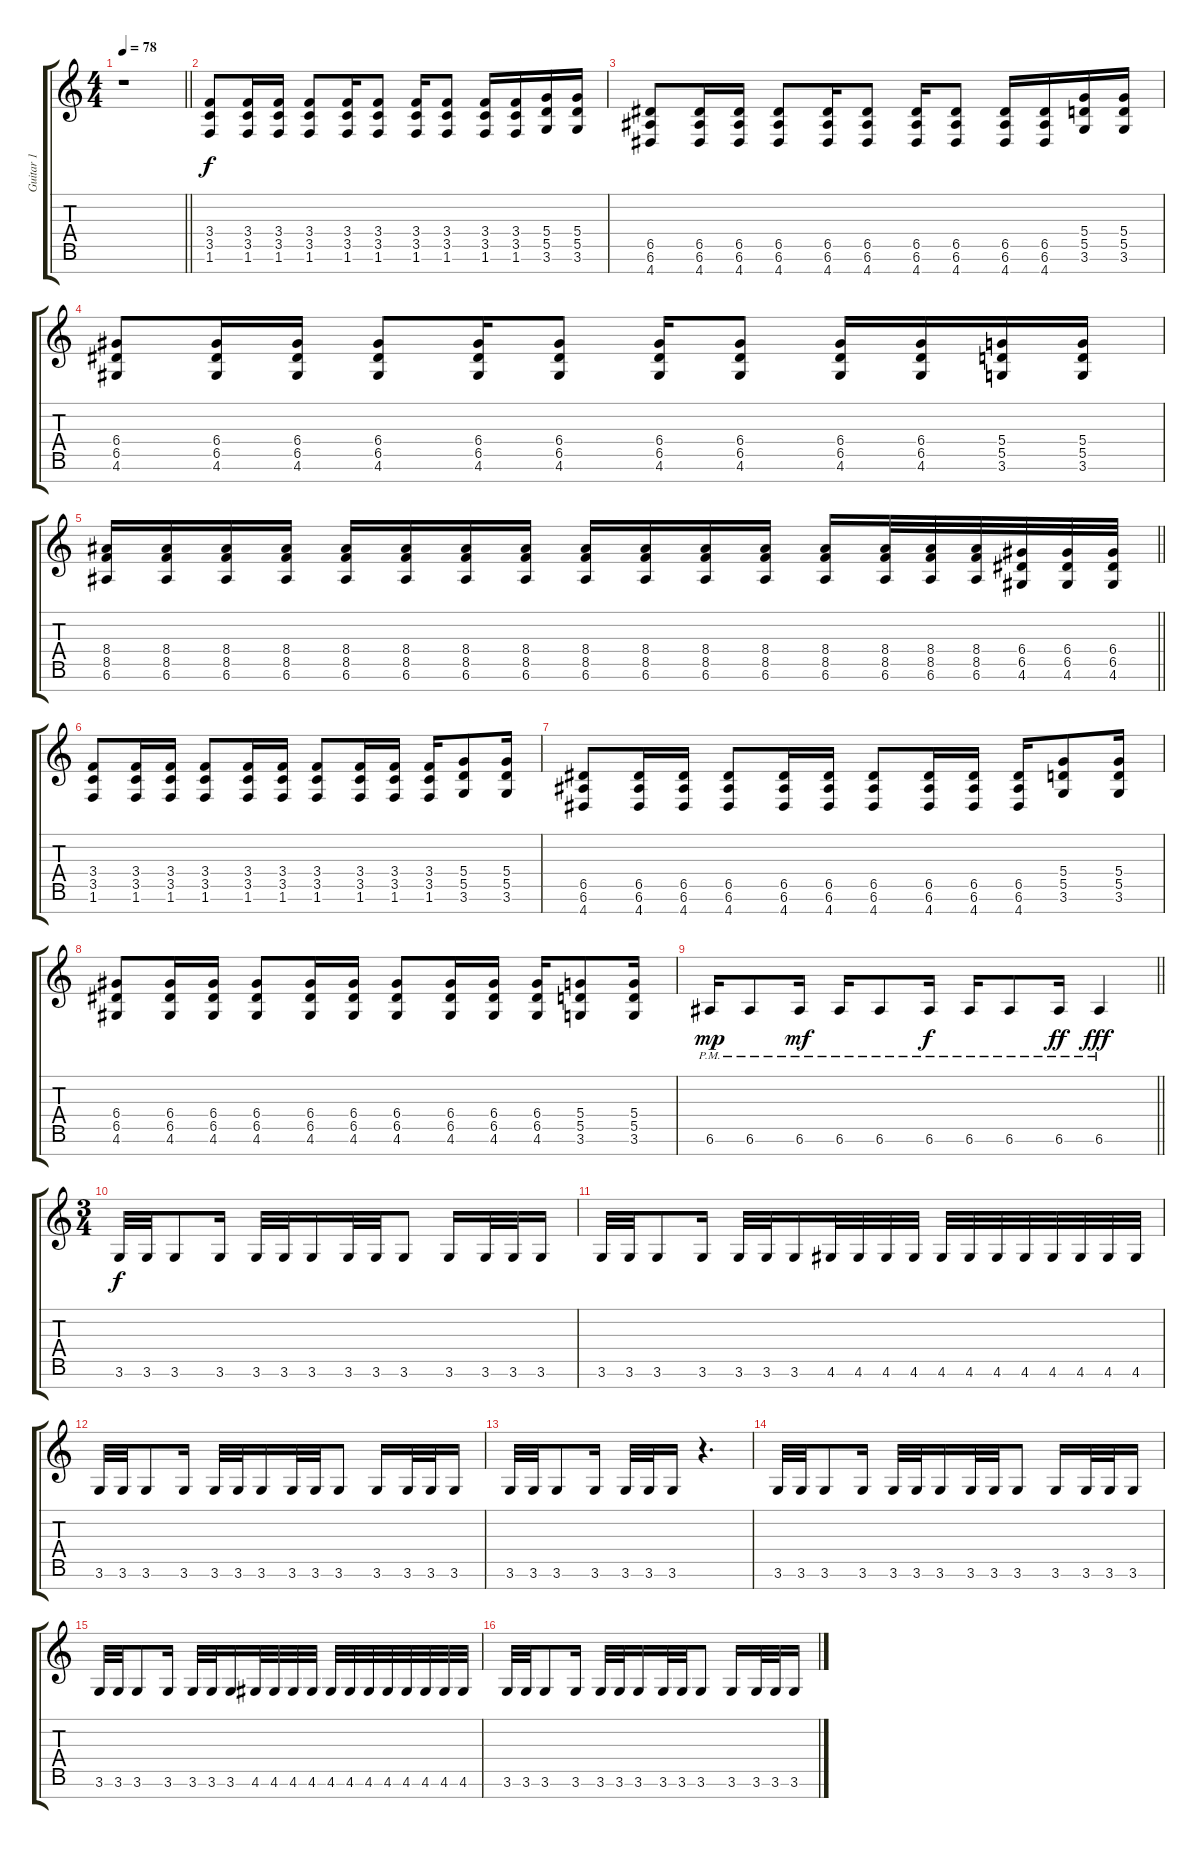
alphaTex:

\track ("Guitar 1" "Guitar 1") {instrument distortionguitar}
\staff {score tabs}
\tuning (E4 B3 G3 D3 A2 E2 B1) {hide}
\ts (4 4)
\tempo 78
\clef g2
\barLineRight lightlight
\ks c
r.1{dy f} |
(3.4 3.5 1.6).8 (3.4 3.5 1.6).16 (3.4 3.5 1.6).16 (3.4 3.5 1.6).8 (3.4 3.5 1.6).16 (3.4 3.5 1.6).8 (3.4 3.5 1.6).16 (3.4 3.5 1.6).8 (3.4 3.5 1.6).16 (3.4 3.5 1.6).16 (5.4 5.5 3.6).16 (5.4 5.5 3.6).16 |
(6.5 6.6 4.7).8 (6.5 6.6 4.7).16 (6.5 6.6 4.7).16 (6.5 6.6 4.7).8 (6.5 6.6 4.7).16 (6.5 6.6 4.7).8 (6.5 6.6 4.7).16 (6.5 6.6 4.7).8 (6.5 6.6 4.7).16 (6.5 6.6 4.7).16 (5.4 5.5 3.6).16 (5.4 5.5 3.6).16 |
(6.4 6.5 4.6).8 (6.4 6.5 4.6).16 (6.4 6.5 4.6).16 (6.4 6.5 4.6).8 (6.4 6.5 4.6).16 (6.4 6.5 4.6).8 (6.4 6.5 4.6).16 (6.4 6.5 4.6).8 (6.4 6.5 4.6).16 (6.4 6.5 4.6).16 (5.4 5.5 3.6).16 (5.4 5.5 3.6).16 |
\barLineRight lightlight
(8.4 8.5 6.6).16 (8.4 8.5 6.6).16 (8.4 8.5 6.6).16 (8.4 8.5 6.6).16 (8.4 8.5 6.6).16 (8.4 8.5 6.6).16 (8.4 8.5 6.6).16 (8.4 8.5 6.6).16 (8.4 8.5 6.6).16 (8.4 8.5 6.6).16 (8.4 8.5 6.6).16 (8.4 8.5 6.6).16 (8.4 8.5 6.6).16 (8.4 8.5 6.6).32 (8.4 8.5 6.6).32 (8.4 8.5 6.6).32 (6.4 6.5 4.6).32 (6.4 6.5 4.6).32 (6.4 6.5 4.6).32 |
(3.4 3.5 1.6).8 (3.4 3.5 1.6).16 (3.4 3.5 1.6).16 (3.4 3.5 1.6).8 (3.4 3.5 1.6).16 (3.4 3.5 1.6).16 (3.4 3.5 1.6).8 (3.4 3.5 1.6).16 (3.4 3.5 1.6).16 (3.4 3.5 1.6).16 (5.4 5.5 3.6).8 (5.4 5.5 3.6).16 |
(6.5 6.6 4.7).8 (6.5 6.6 4.7).16 (6.5 6.6 4.7).16 (6.5 6.6 4.7).8 (6.5 6.6 4.7).16 (6.5 6.6 4.7).16 (6.5 6.6 4.7).8 (6.5 6.6 4.7).16 (6.5 6.6 4.7).16 (6.5 6.6 4.7).16 (5.4 5.5 3.6).8 (5.4 5.5 3.6).16 |
(6.4 6.5 4.6).8 (6.4 6.5 4.6).16 (6.4 6.5 4.6).16 (6.4 6.5 4.6).8 (6.4 6.5 4.6).16 (6.4 6.5 4.6).16 (6.4 6.5 4.6).8 (6.4 6.5 4.6).16 (6.4 6.5 4.6).16 (6.4 6.5 4.6).16 (5.4 5.5 3.6).8 (5.4 5.5 3.6).16 |
\barLineRight lightlight
6.6{pm}.16{dy mp} 6.6{pm}.8 6.6{pm}.16{dy mf} 6.6{pm}.16 6.6{pm}.8 6.6{pm}.16{dy f} 6.6{pm}.16 6.6{pm}.8 6.6{pm}.16{dy ff} 6.6{pm}.4{dy fff} |
\ts (3 4)
3.6.32{dy f} 3.6.32 3.6.8 3.6.16 3.6.32 3.6.32 3.6.16 3.6.32 3.6.32 3.6.8 3.6.16 3.6.32 3.6.32 3.6.16 |
3.6.32 3.6.32 3.6.8 3.6.16 3.6.32 3.6.32 3.6.16 4.6.32 4.6.32 4.6.32 4.6.32 4.6.32 4.6.32 4.6.32 4.6.32 4.6.32 4.6.32 4.6.32 4.6.32 |
3.6.32 3.6.32 3.6.8 3.6.16 3.6.32 3.6.32 3.6.16 3.6.32 3.6.32 3.6.8 3.6.16 3.6.32 3.6.32 3.6.16 |
3.6.32 3.6.32 3.6.8 3.6.16 3.6.32 3.6.32 3.6.16 r.4{d} |
3.6.32 3.6.32 3.6.8 3.6.16 3.6.32 3.6.32 3.6.16 3.6.32 3.6.32 3.6.8 3.6.16 3.6.32 3.6.32 3.6.16 |
3.6.32 3.6.32 3.6.8 3.6.16 3.6.32 3.6.32 3.6.16 4.6.32 4.6.32 4.6.32 4.6.32 4.6.32 4.6.32 4.6.32 4.6.32 4.6.32 4.6.32 4.6.32 4.6.32 |
3.6.32 3.6.32 3.6.8 3.6.16 3.6.32 3.6.32 3.6.16 3.6.32 3.6.32 3.6.8 3.6.16 3.6.32 3.6.32 3.6.16
